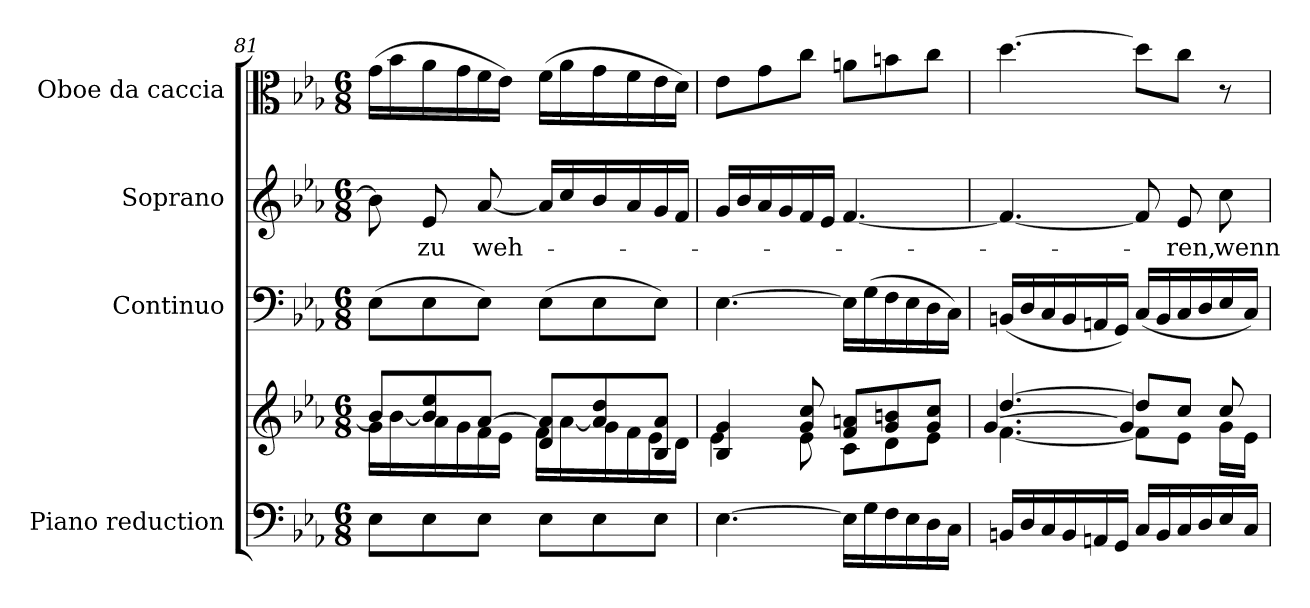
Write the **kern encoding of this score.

**kern	**kern	**kern	**kern	**text	**kern
*part4	*part4	*part3	*part2	*part2	*part1
*staff5	*staff4	*staff3	*staff2	*staff2	*staff1
*I"Piano reduction	*	*I"Continuo	*I"Soprano	*	*I"Oboe da caccia
*I'Pno	*	*	*	*	*I'Ob
*clefF4	*clefG2	*clefF4	*clefG2	*	*clefC3
*k[b-e-a-]	*k[b-e-a-]	*k[b-e-a-]	*k[b-e-a-]	*	*k[b-e-a-]
*M6/8	*M6/8	*M6/8	*M6/8	*	*M6/8
=81	=81	=81	=81	=81	=81
*	*^	*	*	*	*
8E-\L	8b-/L]	16g\LL	(>8E-\L	8b-\]	.	(>16g\LL
.	.	[16b-\	.	.	.	16b-\
!	!	!	!	!	!LO:LY:b	!
8E-\	8b-/] 8ee-/	16a-\	8E-\	8e-/	zu	16a-\
.	.	16g\	.	.	.	16g\
!	!	!	!	!	!LO:LY:b	!
8E-\J	[8a-/J	16f\	8E-\J)	[8a-/	weh-	16f\
.	.	16e-\JJ	.	.	.	16e-\JJ)
8E-\L	8d/ 8a-/]L	16f\LL	(>8E-\L	16a-/LL]	.	(>16f\LL
.	.	[16a-\	.	16cc/	.	16a-\
8E-\	8a-/] 8dd/	16g\	8E-\	16b-/	.	16g\
.	.	16f\	.	16a-/	.	16f\
8E-\J	8B-/ 8a-/J	16e-\	8E-\J)	16g/	.	16e-\
.	.	16d\JJ	.	16f/JJ	.	16d\JJ)
!!LO:LB:g=z
=82	=82	=82	=82	=82	=82	=82
[4.E-\	4B-/ 4g/	4e-\	[4.E-\	16g/LL	.	8e-\L
.	.	.	.	16b-/	.	.
.	.	.	.	16a-/	.	8g\
.	.	.	.	16g/	.	.
.	8g/ 8cc/	8e-\	.	16f/	.	8cc\J
.	.	.	.	16e-/JJ	.	.
16E-\LL]	8f/ 8an/L	8c\L	16E-\LL]	[4.f/	.	8an\L
16G\	.	.	(>16G\	.	.	.
16F\	8g/ 8bn/	8d\	16F\	.	.	8bn\
16E-\	.	.	16E-\	.	.	.
16D\	8g/ 8cc/J	8e-\J	16D\	.	.	8cc\J
16C\JJ	.	.	16C\JJ)	.	.	.
=83	=83	=83	=83	=83	=83	=83
*	*	*^	*	*	*	*
16BBn/LL	[4.dd/	[4.f\	[4.g/	(<16BBn/LL	4.f/_	.	[4.dd\
16D/	.	.	.	16D/	.	.	.
16C/	.	.	.	16C/	.	.	.
16BB/	.	.	.	16BB/	.	.	.
16AAn/	.	.	.	16AAn/	.	.	.
16GG/JJ	.	.	.	16GG/JJ)	.	.	.
16C/LL	8dd/L]	8f\L]	4g/]	(<16C/LL	8f/]	.	8dd\L]
16BB/	.	.	.	16BB/	.	.	.
!	!	!	!	!	!	!LO:LY:b	!
16C/	8cc/J	8e-\J	.	16C/	8e-/	-ren,	8cc\J
16D/	.	.	.	16D/	.	.	.
!	!	!	!	!	!	!LO:LY:b	!
16E-/	8cc/	16g\LL	8ryy	16E-/	8cc\	wenn	8r
16C/JJ	.	16e-\JJ	.	16C/JJ)	.	.	.
*	*v	*v	*v	*	*	*	*
=	=	=	=	=	=
*-	*-	*-	*-	*-	*-
